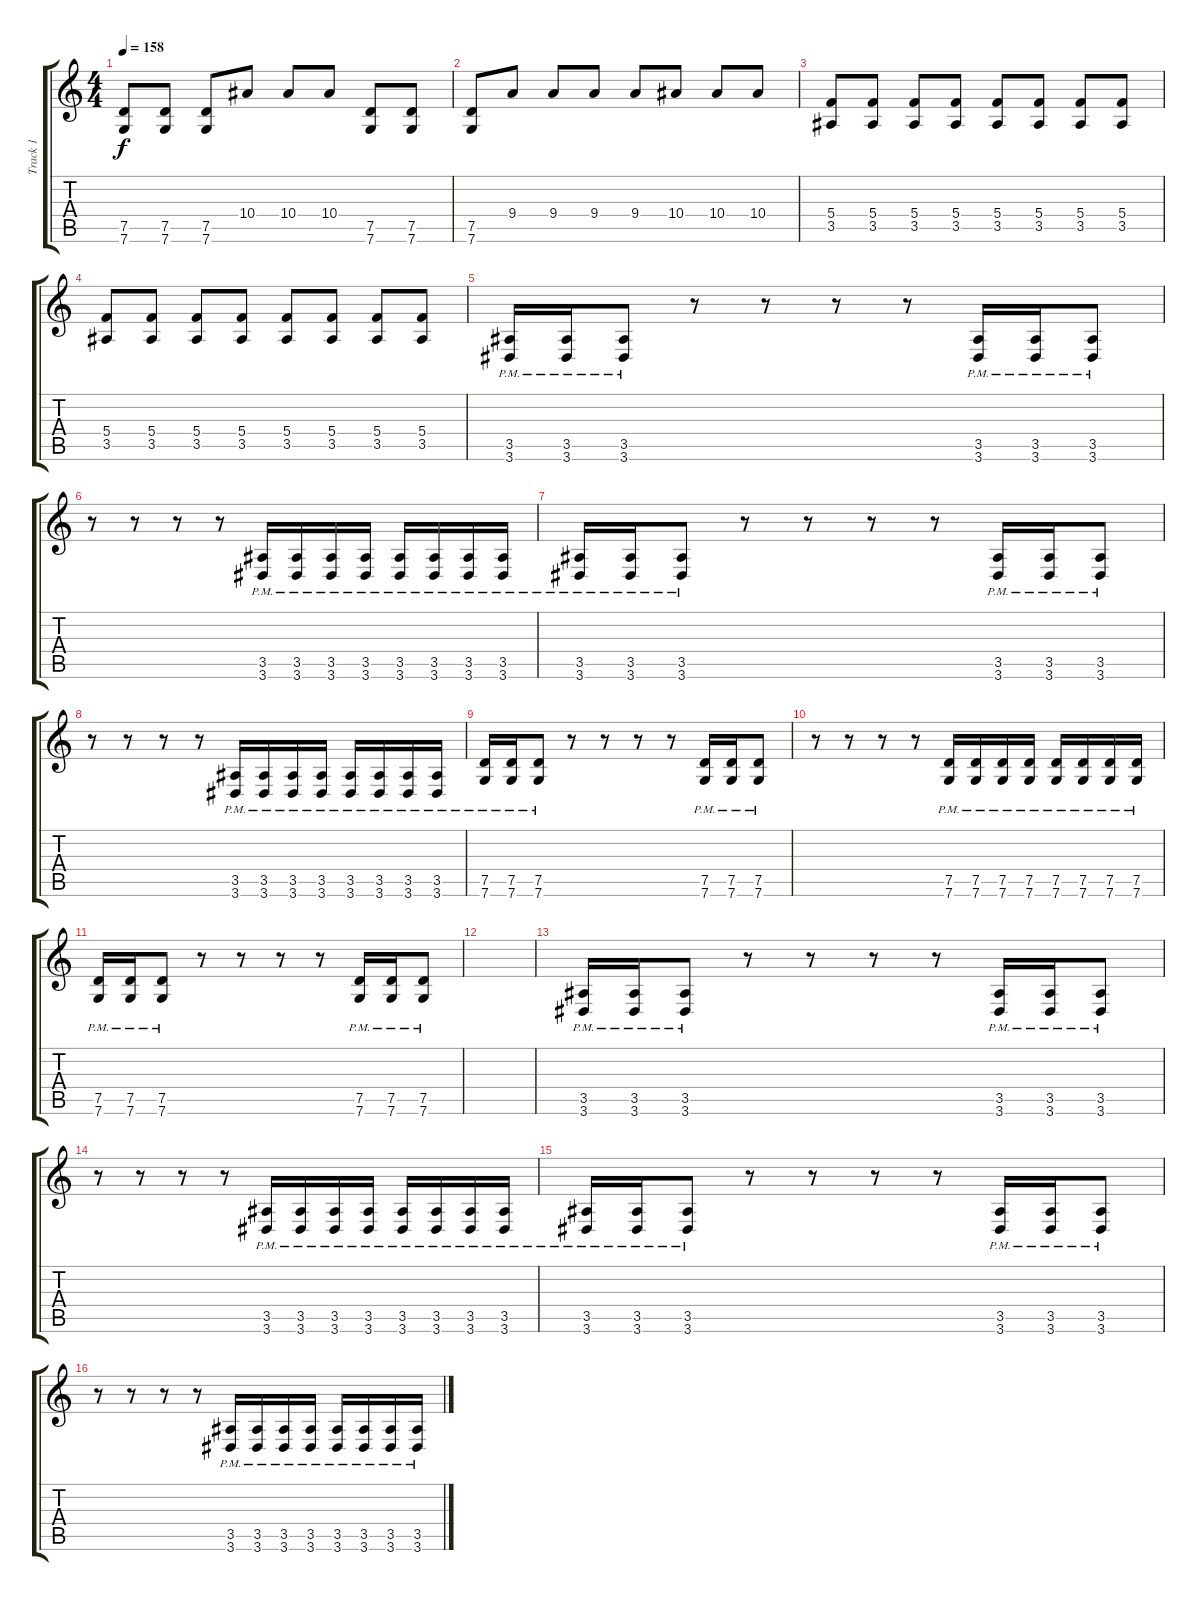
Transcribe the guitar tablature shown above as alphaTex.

\track ("Track 1" "Track 1") {instrument distortionguitar}
\staff {score tabs}
\tuning (D4 A3 F3 C3 G2 C2) {hide}
\ts (4 4)
\tempo 158
\clef g2
\ks c
(7.5 7.6).8{dy f} (7.5 7.6).8 (7.5 7.6).8 10.4.8 10.4.8 10.4.8 (7.5 7.6).8 (7.5 7.6).8 |
(7.5 7.6).8 9.4.8 9.4.8 9.4.8 9.4.8 10.4.8 10.4.8 10.4.8 |
(5.4 3.5).8 (5.4 3.5).8 (5.4 3.5).8 (5.4 3.5).8 (5.4 3.5).8 (5.4 3.5).8 (5.4 3.5).8 (5.4 3.5).8 |
(5.4 3.5).8 (5.4 3.5).8 (5.4 3.5).8 (5.4 3.5).8 (5.4 3.5).8 (5.4 3.5).8 (5.4 3.5).8 (5.4 3.5).8 |
(3.5{pm} 3.6{pm}).16 (3.5{pm} 3.6{pm}).16 (3.5{pm} 3.6{pm}).8 r.8 r.8 r.8 r.8 (3.5{pm} 3.6{pm}).16 (3.5{pm} 3.6{pm}).16 (3.5{pm} 3.6{pm}).8 |
r.8 r.8 r.8 r.8 (3.5{pm} 3.6{pm}).16 (3.5{pm} 3.6{pm}).16 (3.5{pm} 3.6{pm}).16 (3.5{pm} 3.6{pm}).16 (3.5{pm} 3.6{pm}).16 (3.5{pm} 3.6{pm}).16 (3.5{pm} 3.6{pm}).16 (3.5{pm} 3.6{pm}).16 |
(3.5{pm} 3.6{pm}).16 (3.5{pm} 3.6{pm}).16 (3.5{pm} 3.6{pm}).8 r.8 r.8 r.8 r.8 (3.5{pm} 3.6{pm}).16 (3.5{pm} 3.6{pm}).16 (3.5{pm} 3.6{pm}).8 |
r.8 r.8 r.8 r.8 (3.5{pm} 3.6{pm}).16 (3.5{pm} 3.6{pm}).16 (3.5{pm} 3.6{pm}).16 (3.5{pm} 3.6{pm}).16 (3.5{pm} 3.6{pm}).16 (3.5{pm} 3.6{pm}).16 (3.5{pm} 3.6{pm}).16 (3.5{pm} 3.6{pm}).16 |
(7.5{pm} 7.6{pm}).16 (7.5{pm} 7.6{pm}).16 (7.5{pm} 7.6{pm}).8 r.8 r.8 r.8 r.8 (7.5{pm} 7.6{pm}).16 (7.5{pm} 7.6{pm}).16 (7.5{pm} 7.6{pm}).8 |
r.8 r.8 r.8 r.8 (7.5{pm} 7.6{pm}).16 (7.5{pm} 7.6{pm}).16 (7.5{pm} 7.6{pm}).16 (7.5{pm} 7.6{pm}).16 (7.5{pm} 7.6{pm}).16 (7.5{pm} 7.6{pm}).16 (7.5{pm} 7.6{pm}).16 (7.5{pm} 7.6{pm}).16 |
(7.5{pm} 7.6{pm}).16 (7.5{pm} 7.6{pm}).16 (7.5{pm} 7.6{pm}).8 r.8 r.8 r.8 r.8 (7.5{pm} 7.6{pm}).16 (7.5{pm} 7.6{pm}).16 (7.5{pm} 7.6{pm}).8 |
|
(3.5{pm} 3.6{pm}).16 (3.5{pm} 3.6{pm}).16 (3.5{pm} 3.6{pm}).8 r.8 r.8 r.8 r.8 (3.5{pm} 3.6{pm}).16 (3.5{pm} 3.6{pm}).16 (3.5{pm} 3.6{pm}).8 |
r.8 r.8 r.8 r.8 (3.5{pm} 3.6{pm}).16 (3.5{pm} 3.6{pm}).16 (3.5{pm} 3.6{pm}).16 (3.5{pm} 3.6{pm}).16 (3.5{pm} 3.6{pm}).16 (3.5{pm} 3.6{pm}).16 (3.5{pm} 3.6{pm}).16 (3.5{pm} 3.6{pm}).16 |
(3.5{pm} 3.6{pm}).16 (3.5{pm} 3.6{pm}).16 (3.5{pm} 3.6{pm}).8 r.8 r.8 r.8 r.8 (3.5{pm} 3.6{pm}).16 (3.5{pm} 3.6{pm}).16 (3.5{pm} 3.6{pm}).8 |
r.8 r.8 r.8 r.8 (3.5{pm} 3.6{pm}).16 (3.5{pm} 3.6{pm}).16 (3.5{pm} 3.6{pm}).16 (3.5{pm} 3.6{pm}).16 (3.5{pm} 3.6{pm}).16 (3.5{pm} 3.6{pm}).16 (3.5{pm} 3.6{pm}).16 (3.5{pm} 3.6{pm}).16
